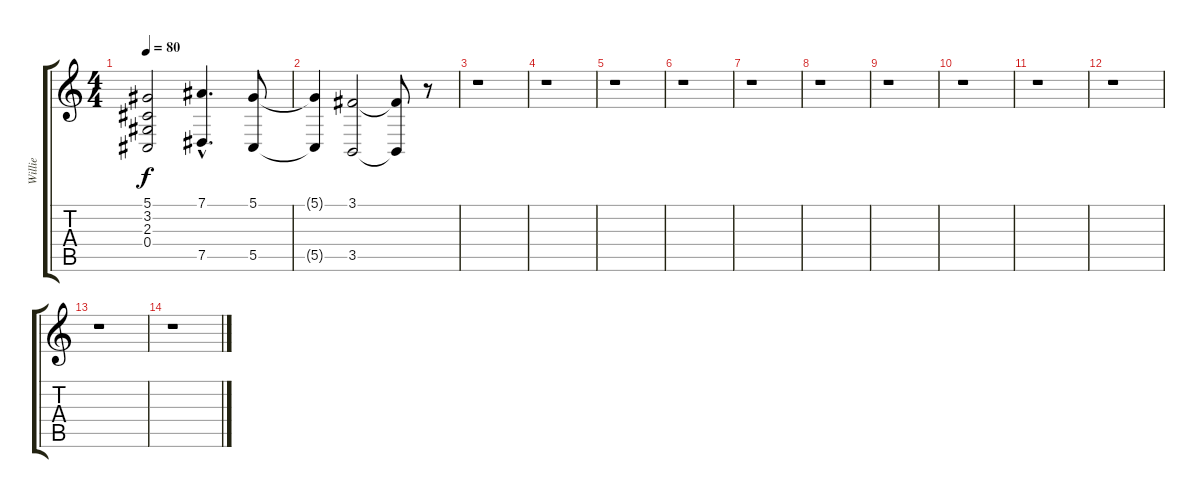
\track ("Willie" "Willie") {instrument stringensemble1}
\staff {score tabs}
\tuning (Eb4 Bb3 Gb3 Db3 Ab2 Eb2) {hide}
\ts (4 4)
\tempo 80
\clef g2
\ks c
(5.1{t} 3.2{t} 2.3{t} 0.4{t}).2{dy f} (7.1{hac} 7.5{hac}).4{d} (5.1 5.5).8 |
(5.1{t} 5.5{t}).4 (3.1 3.5).2 (3.1{t} 3.5{t}).8 r.8 |
r.1 |
r.1 |
r.1 |
r.1 |
r.1 |
r.1 |
r.1 |
r.1 |
r.1 |
r.1 |
r.1 |
r.1
